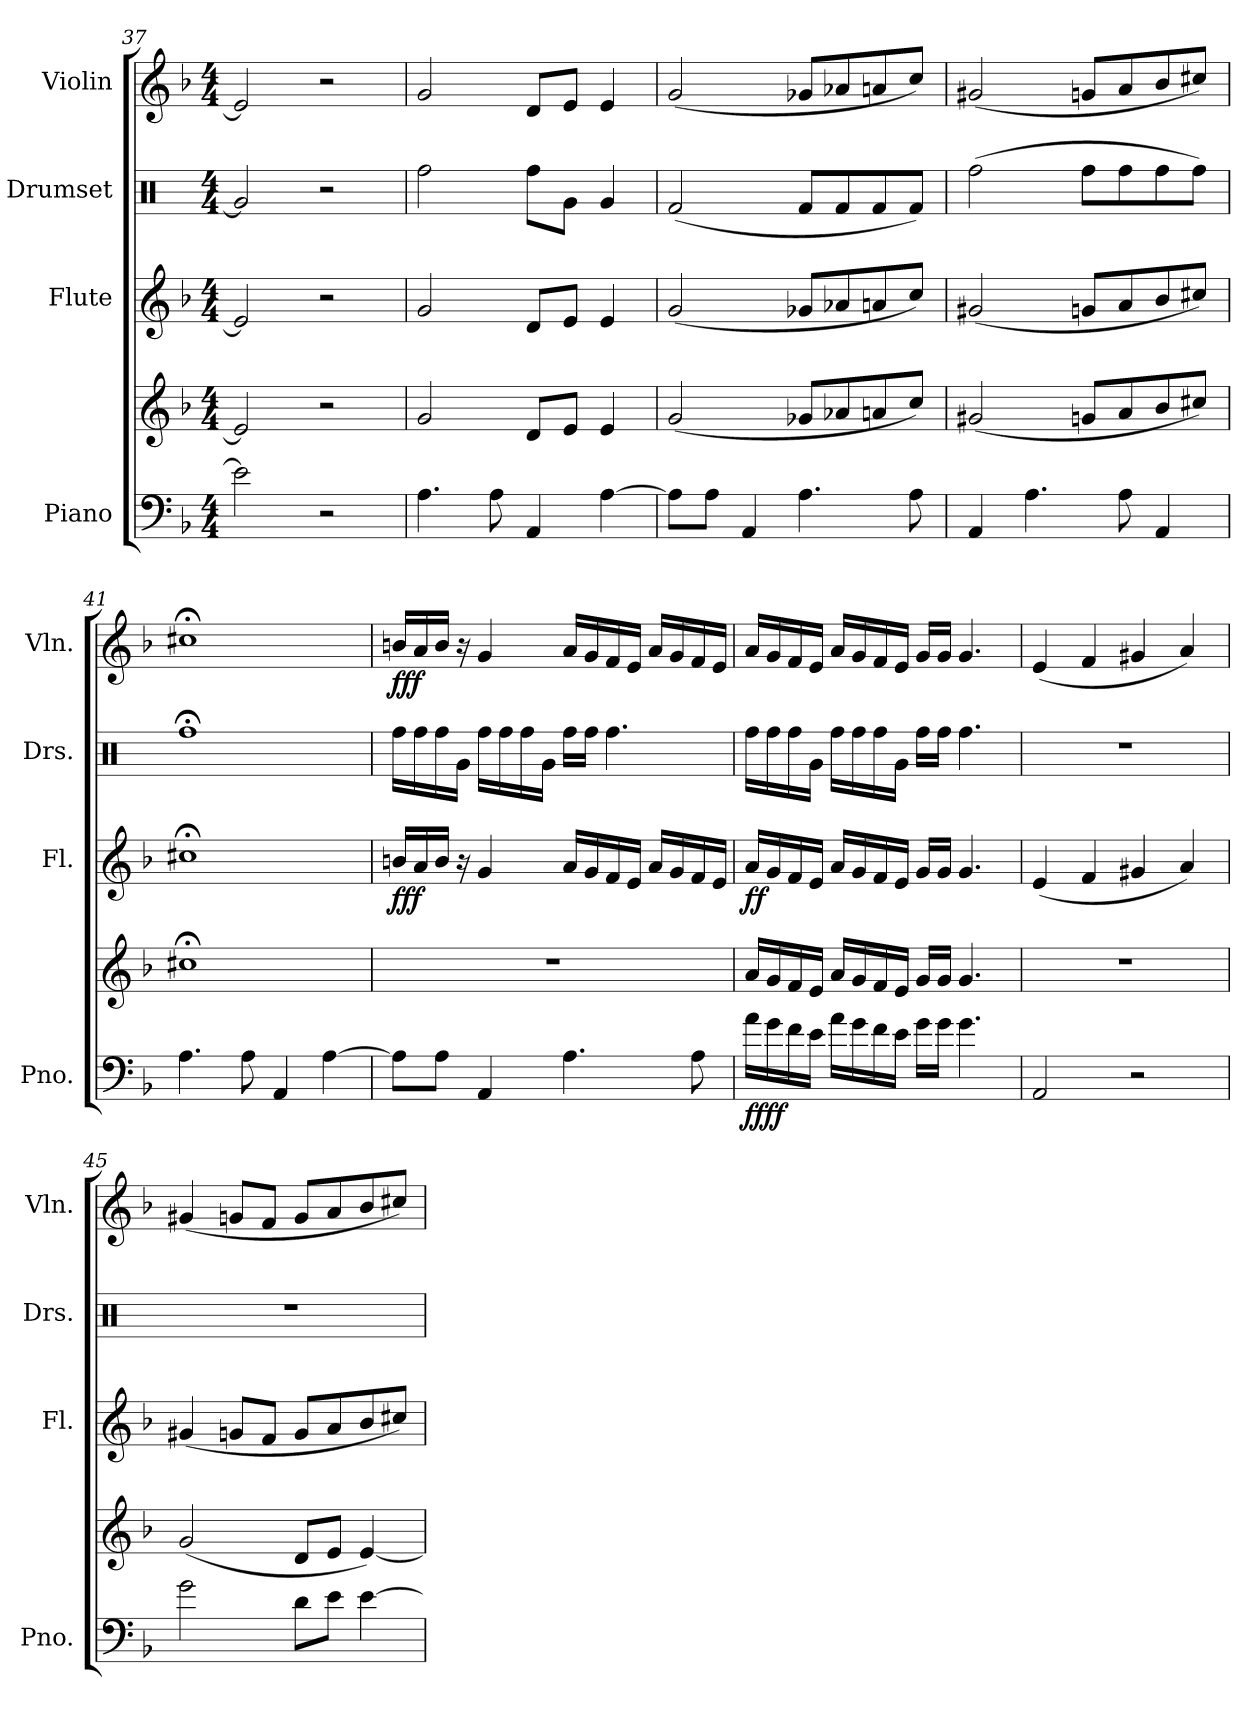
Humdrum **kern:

**kern	**kern	**dynam	**kern	**dynam	**kern	**kern	**dynam
*part4	*part4	*part4	*part3	*part3	*part2	*part1	*part1
*staff5	*staff4	*staff4/5	*staff3	*staff3	*staff2	*staff1	*staff1
*I"Piano	*	*	*I"Flute	*	*I"Drumset	*I"Violin	*
*I'Pno.	*	*	*I'Fl.	*	*I'Drs.	*I'Vln.	*
*clefF4	*clefG2	*	*clefG2	*	*clefX	*clefG2	*
*k[b-]	*k[b-]	*	*k[b-]	*	*k[]	*k[b-]	*
*M4/4	*M4/4	*	*M4/4	*	*M4/4	*M4/4	*
=37	=37	=37	=37	=37	=37	=37	=37
2e\]	2e/]	.	2e/]	.	2Rg/]	2e/]	.
2r	2r	.	2r	.	2r	2r	.
=38	=38	=38	=38	=38	=38	=38	=38
4.A\	2g/	.	2g/	.	2Rff\	2g/	.
8A\	.	.	.	.	.	.	.
4AA/	8d/L	.	8d/L	.	8Rff\L	8d/L	.
.	8e/J	.	8e/J	.	8Rg\J	8e/J	.
[4A\	4e/	.	4e/	.	4Rg/	4e/	.
!!LO:PB:g=z
=39	=39	=39	=39	=39	=39	=39	=39
8A\L]	(2g/	.	(2g/	.	(2Rf/	(2g/	.
8A\J	.	.	.	.	.	.	.
4AA/	.	.	.	.	.	.	.
4.A\	8g-X/L	.	8g-X/L	.	8Rf/L	8g-X/L	.
.	8a-X/	.	8a-X/	.	8Rf/	8a-X/	.
.	8an/	.	8an/	.	8Rf/	8an/	.
8A\	8cc/J)	.	8cc/J)	.	8Rf/J)	8cc/J)	.
=40	=40	=40	=40	=40	=40	=40	=40
4AA/	(2g#X/	.	(2g#X/	.	(2Rff\	(2g#X/	.
4.A\	.	.	.	.	.	.	.
.	8gn/L	.	8gn/L	.	8Rff\L	8gn/L	.
8A\	8a/	.	8a/	.	8Rff\	8a/	.
4AA/	8b-/	.	8b-/	.	8Rff\	8b-/	.
.	8cc#X/J)	.	8cc#X/J)	.	8Rff\J)	8cc#X/J)	.
=41	=41	=41	=41	=41	=41	=41	=41
4.A\	1cc#X;<	.	1cc#X;<	.	1Rff;<	1cc#X;<	.
8A\	.	.	.	.	.	.	.
4AA/	.	.	.	.	.	.	.
[4A\	.	.	.	.	.	.	.
=42	=42	=42	=42	=42	=42	=42	=42
!	!	!	!	!LO:DY:b	!	!	!LO:DY:b
8A\L]	1r	.	16bn/LL	fff	16Rff\LL	16bn/LL	fff
.	.	.	16a/	.	16Rff\	16a/	.
8A\J	.	.	16b/JJ	.	16Rff\	16b/JJ	.
.	.	.	16r	.	16Rg\JJ	16r	.
4AA/	.	.	4g/	.	16Rff\LL	4g/	.
.	.	.	.	.	16Rff\	.	.
.	.	.	.	.	16Rff\	.	.
.	.	.	.	.	16Rg\JJ	.	.
4.A\	.	.	16a/LL	.	16Rff\LL	16a/LL	.
.	.	.	16g/	.	16Rff\JJ	16g/	.
.	.	.	16f/	.	4.Rff\	16f/	.
.	.	.	16e/JJ	.	.	16e/JJ	.
.	.	.	16a/LL	.	.	16a/LL	.
.	.	.	16g/	.	.	16g/	.
8A\	.	.	16f/	.	.	16f/	.
.	.	.	16e/JJ	.	.	16e/JJ	.
!!LO:LB:g=z
=43	=43	=43	=43	=43	=43	=43	=43
!	!	!LO:DY:b=2	!	!	!	!	!
!	!	!LO:DY:n=1:b	!	!LO:DY:b	!	!	!
16a\LL	16a/LL	ff ff	16a/LL	ff	16Rff\LL	16a/LL	.
16g\	16g/	.	16g/	.	16Rff\	16g/	.
16f\	16f/	.	16f/	.	16Rff\	16f/	.
16e\JJ	16e/JJ	.	16e/JJ	.	16Rg\JJ	16e/JJ	.
16a\LL	16a/LL	.	16a/LL	.	16Rff\LL	16a/LL	.
16g\	16g/	.	16g/	.	16Rff\	16g/	.
16f\	16f/	.	16f/	.	16Rff\	16f/	.
16e\JJ	16e/JJ	.	16e/JJ	.	16Rg\JJ	16e/JJ	.
16g\LL	16g/LL	.	16g/LL	.	16Rff\LL	16g/LL	.
16g\JJ	16g/JJ	.	16g/JJ	.	16Rff\JJ	16g/JJ	.
4.g\	4.g/	.	4.g/	.	4.Rff\	4.g/	.
=44	=44	=44	=44	=44	=44	=44	=44
2AA/	1r	.	(4e/	.	1r	(4e/	.
.	.	.	4f/	.	.	4f/	.
2r	.	.	4g#X/	.	.	4g#X/	.
.	.	.	4a/)	.	.	4a/)	.
=45	=45	=45	=45	=45	=45	=45	=45
2g\	(2g/	.	(4g#X/	.	1r	(4g#X/	.
.	.	.	8gn/L	.	.	8gn/L	.
.	.	.	8f/J	.	.	8f/J	.
8d\L	8d/L	.	8g/L	.	.	8g/L	.
8e\J	8e/J	.	8a/	.	.	8a/	.
[4e\	[4e/)	.	8b-/	.	.	8b-/	.
.	.	.	8cc#X/J)	.	.	8cc#X/J)	.
=	=	=	=	=	=	=	=
*-	*-	*-	*-	*-	*-	*-	*-
